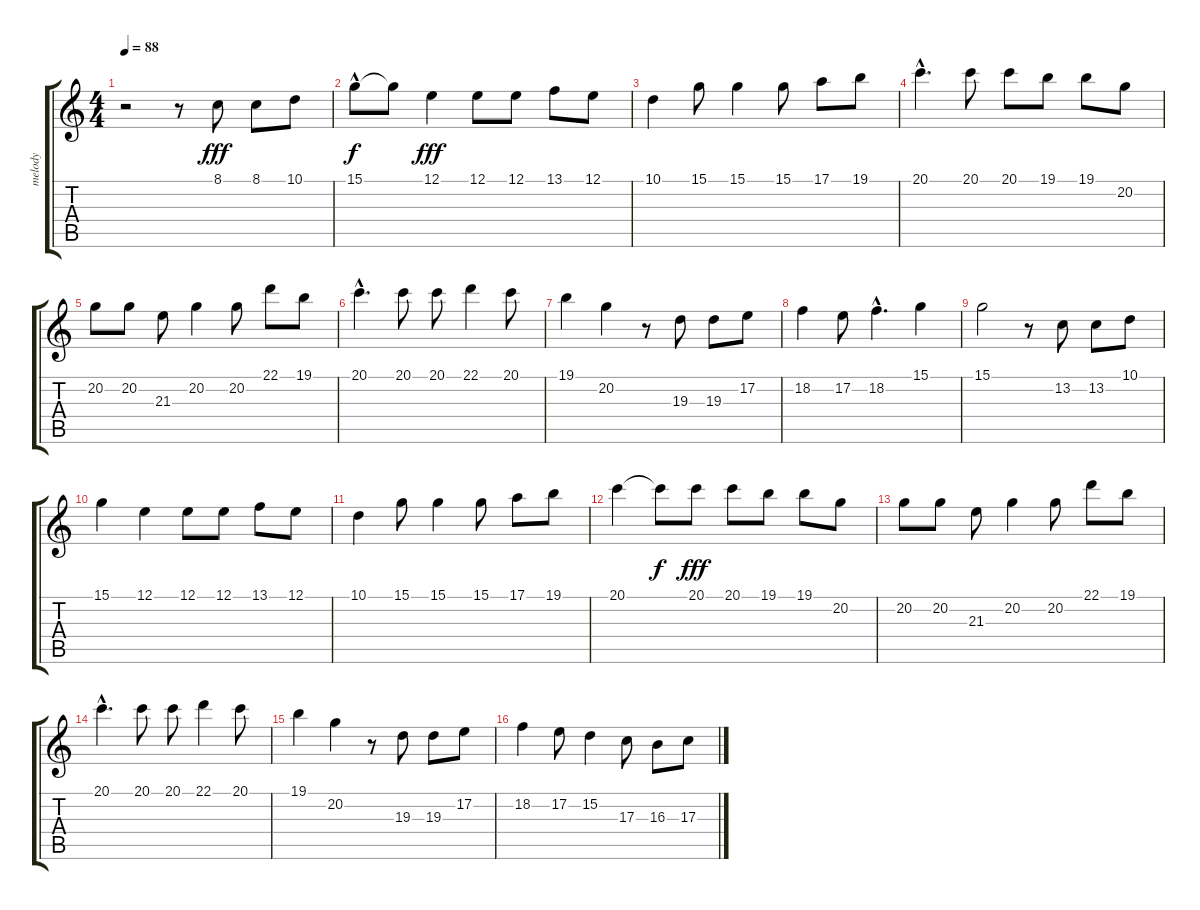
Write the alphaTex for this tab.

\track ("melody" "melody") {instrument brightacousticpiano}
\staff {score tabs}
\tuning (E4 B3 G3 D3 A2 E2) {hide}
\ts (4 4)
\tempo 88
\clef g2
\ks c
r.2{dy fff instrument brightacousticpiano} r.8 8.1.8 8.1.8 10.1.8 |
15.1{hac}.8{dy f} 15.1{t}.8 12.1.4{dy fff} 12.1.8 12.1.8 13.1.8 12.1.8 |
10.1.4 15.1.8 15.1.4 15.1.8 17.1.8 19.1.8 |
20.1{hac}.4{d} 20.1.8 20.1.8 19.1.8 19.1.8 20.2.8 |
20.2.8 20.2.8 21.3.8 20.2.4 20.2.8 22.1.8 19.1.8 |
20.1{hac}.4{d} 20.1.8 20.1.8 22.1.4 20.1.8 |
19.1.4 20.2.4 r.8 19.3.8 19.3.8 17.2.8 |
18.2.4 17.2.8 18.2{hac}.4{d} 15.1.4 |
15.1.2 r.8 13.2.8 13.2.8 10.1.8 |
15.1.4 12.1.4 12.1.8 12.1.8 13.1.8 12.1.8 |
10.1.4 15.1.8 15.1.4 15.1.8 17.1.8 19.1.8 |
20.1.4 20.1{t}.8{dy f} 20.1.8{dy fff} 20.1.8 19.1.8 19.1.8 20.2.8 |
20.2.8 20.2.8 21.3.8 20.2.4 20.2.8 22.1.8 19.1.8 |
20.1{hac}.4{d} 20.1.8 20.1.8 22.1.4 20.1.8 |
19.1.4 20.2.4 r.8 19.3.8 19.3.8 17.2.8 |
18.2.4 17.2.8 15.2.4 17.3.8 16.3.8 17.3.8
